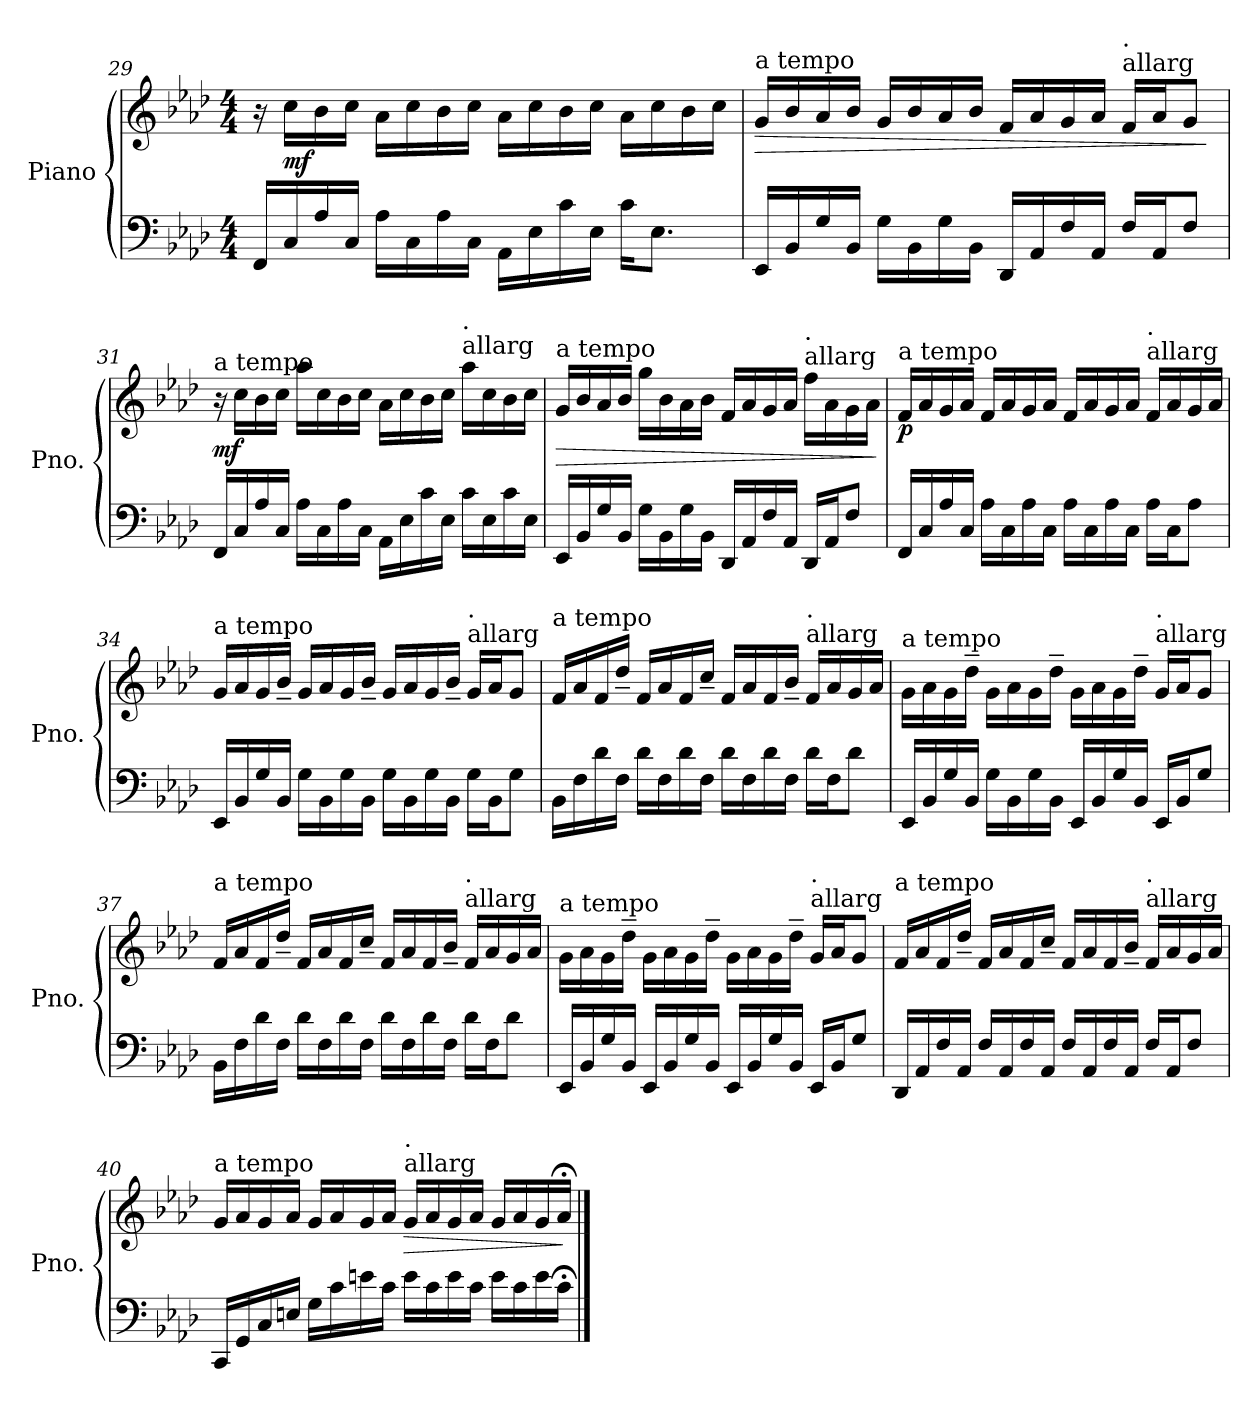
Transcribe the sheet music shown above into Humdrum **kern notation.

**kern	**kern	**dynam
*part1	*part1	*part1
*staff2	*staff1	*staff1/2
*I"Piano	*	*
*I'Pno.	*	*
!!LO:PB:g=z
*clefF4	*clefG2	*
*k[b-e-a-d-]	*k[b-e-a-d-]	*
*M4/4	*M4/4	*
=29	=29	=29
16FF/LL	16r	.
!	!	!LO:DY:b
16C/	16cc\LL	mf
16A-/	16b-\	.
16C/JJ	16cc\JJ	.
16A-\LL	16a-\LL	.
16C\	16cc\	.
16A-\	16b-\	.
16C\JJ	16cc\JJ	.
16AA-\LL	16a-\LL	.
16E-\	16cc\	.
16c\	16b-\	.
16E-\JJ	16cc\JJ	.
16c\KL	16a-\LL	.
8.E-\J	16cc\	.
.	16b-\	.
.	16cc\JJ	.
=30	=30	=30
*	*MM60	*
!	!LO:TX:a:t=a tempo	!
!	!	!LO:HP:b
16EE-/LL	16g/LL	>
16BB-/	16b-/	.
16G/	16a-/	.
16BB-/JJ	16b-/JJ	.
16G\LL	16g/LL	.
16BB-\	16b-/	.
16G\	16a-/	.
16BB-\JJ	16b-/JJ	.
16DD-/LL	16f/LL	.
16AA-/	16a-/	.
16F/	16g/	.
16AA-/JJ	16a-/JJ	.
*	*MM50	*
!	!LO:TX:a:t=allarg	!
!	!LO:TX:t=.	!
16F/LL	16f/LL	.
16AA-/J	16a-/J	.
8F/J	8g/J	.
.	.	]
=31	=31	=31
!	!LO:TX:a:t=a tempo	!
!	!	!LO:DY:b
16FF/LL	16r	mf
*	*MM60	*
16C/	16cc\LL	.
16A-/	16b-\	.
16C/JJ	16cc\JJ	.
16A-\LL	16aa-\LL	.
16C\	16cc\	.
16A-\	16b-\	.
16C\JJ	16cc\JJ	.
16AA-\LL	16a-\LL	.
16E-\	16cc\	.
16c\	16b-\	.
16E-\JJ	16cc\JJ	.
*	*MM50	*
!	!LO:TX:a:t=allarg	!
!	!LO:TX:t=.	!
16c\LL	16aa-\LL	.
16E-\	16cc\	.
16c\	16b-\	.
16E-\JJ	16cc\JJ	.
!!LO:LB:g=z
=32	=32	=32
*	*MM60	*
!	!LO:TX:a:t=a tempo	!
!	!	!LO:HP:b
16EE-/LL	16g/LL	>
16BB-/	16b-/	.
16G/	16a-/	.
16BB-/JJ	16b-/JJ	.
16G\LL	16gg\LL	.
16BB-\	16b-\	.
16G\	16a-\	.
16BB-\JJ	16b-\JJ	.
16DD-/LL	16f/LL	.
16AA-/	16a-/	.
16F/	16g/	.
16AA-/JJ	16a-/JJ	.
*	*MM50	*
!	!LO:TX:t=allarg	!
!	!LO:TX:t=.	!
16DD-/LL	16ff\LL	.
16AA-/J	16a-\	.
8F/J	16g\	.
.	16a-\JJ	.
.	.	]
=33	=33	=33
*	*MM60	*
!	!LO:TX:a:t=a tempo	!
!	!	!LO:DY:b
16FF/LL	16f/LL	p
16C/	16a-/	.
16A-/	16g/	.
16C/JJ	16a-/JJ	.
16A-\LL	16f/LL	.
16C\	16a-/	.
16A-\	16g/	.
16C\JJ	16a-/JJ	.
16A-\LL	16f/LL	.
16C\	16a-/	.
16A-\	16g/	.
16C\JJ	16a-/JJ	.
*	*MM50	*
!	!LO:TX:a:t=allarg	!
!	!LO:TX:t=.	!
16A-\LL	16f/LL	.
16C\J	16a-/	.
8A-\J	16g/	.
.	16a-/JJ	.
=34	=34	=34
*	*MM60	*
!	!LO:TX:a:t=a tempo	!
16EE-/LL	16g/LL	.
16BB-/	16a-/	.
16G/	16g/	.
16BB-/JJ	16b-~/JJ	.
16G\LL	16g/LL	.
16BB-\	16a-/	.
16G\	16g/	.
16BB-\JJ	16b-~/JJ	.
16G\LL	16g/LL	.
16BB-\	16a-/	.
16G\	16g/	.
16BB-\JJ	16b-~/JJ	.
*	*MM50	*
!	!LO:TX:a:t=allarg	!
!	!LO:TX:t=.	!
16G\LL	16g/LL	.
16BB-\J	16a-/J	.
8G\J	8g/J	.
!!LO:LB:g=z
=35	=35	=35
*	*MM60	*
!	!LO:TX:a:t=a tempo	!
16BB-\LL	16f/LL	.
16F\	16a-/	.
16d-\	16f/	.
16F\JJ	16dd-~/JJ	.
16d-\LL	16f/LL	.
16F\	16a-/	.
16d-\	16f/	.
16F\JJ	16cc~/JJ	.
16d-\LL	16f/LL	.
16F\	16a-/	.
16d-\	16f/	.
16F\JJ	16b-~/JJ	.
*	*MM50	*
!	!LO:TX:a:t=allarg	!
!	!LO:TX:t=.	!
16d-\LL	16f/LL	.
16F\J	16a-/	.
8d-\J	16g/	.
.	16a-/JJ	.
=36	=36	=36
*	*MM60	*
!	!LO:TX:t=a tempo	!
16EE-/LL	16g\LL	.
16BB-/	16a-\	.
16G/	16g\	.
16BB-/JJ	16dd-~\JJ	.
16G\LL	16g\LL	.
16BB-\	16a-\	.
16G\	16g\	.
16BB-\JJ	16dd-~\JJ	.
16EE-/LL	16g\LL	.
16BB-/	16a-\	.
16G/	16g\	.
16BB-/JJ	16dd-~\JJ	.
*	*MM50	*
!	!LO:TX:a:t=allarg	!
!	!LO:TX:t=.	!
16EE-/LL	16g/LL	.
16BB-/J	16a-/J	.
8G/J	8g/J	.
=37	=37	=37
*	*MM60	*
!	!LO:TX:a:t=a tempo	!
16BB-\LL	16f/LL	.
16F\	16a-/	.
16d-\	16f/	.
16F\JJ	16dd-~/JJ	.
16d-\LL	16f/LL	.
16F\	16a-/	.
16d-\	16f/	.
16F\JJ	16cc~/JJ	.
16d-\LL	16f/LL	.
16F\	16a-/	.
16d-\	16f/	.
16F\JJ	16b-~/JJ	.
*	*MM50	*
!	!LO:TX:a:t=allarg	!
!	!LO:TX:t=.	!
16d-\LL	16f/LL	.
16F\J	16a-/	.
8d-\J	16g/	.
.	16a-/JJ	.
!!LO:LB:g=z
=38	=38	=38
*	*MM60	*
!	!LO:TX:t=a tempo	!
16EE-/LL	16g\LL	.
16BB-/	16a-\	.
16G/	16g\	.
16BB-/JJ	16dd-~\JJ	.
16EE-/LL	16g\LL	.
16BB-/	16a-\	.
16G/	16g\	.
16BB-/JJ	16dd-~\JJ	.
16EE-/LL	16g\LL	.
16BB-/	16a-\	.
16G/	16g\	.
16BB-/JJ	16dd-~\JJ	.
*	*MM50	*
!	!LO:TX:a:t=allarg	!
!	!LO:TX:t=.	!
16EE-/LL	16g/LL	.
16BB-/J	16a-/J	.
8G/J	8g/J	.
=39	=39	=39
*	*MM60	*
!	!LO:TX:a:t=a tempo	!
16DD-/LL	16f/LL	.
16AA-/	16a-/	.
16F/	16f/	.
16AA-/JJ	16dd-~/JJ	.
16F/LL	16f/LL	.
16AA-/	16a-/	.
16F/	16f/	.
16AA-/JJ	16cc~/JJ	.
16F/LL	16f/LL	.
16AA-/	16a-/	.
16F/	16f/	.
16AA-/JJ	16b-~/JJ	.
*	*MM50	*
!	!LO:TX:a:t=allarg	!
!	!LO:TX:t=.	!
16F/LL	16f/LL	.
16AA-/J	16a-/	.
8F/J	16g/	.
.	16a-/JJ	.
!!LO:LB:g=z
=40	=40	=40
*	*MM60	*
!	!LO:TX:a:t=a tempo	!
16CC/LL	16g/LL	.
16GG/	16a-/	.
16C/	16g/	.
16En/JJ	16a-/JJ	.
16G\LL	16g/LL	.
16c\	16a-/	.
16en\	16g/	.
16c\JJ	16a-/JJ	.
*	*MM50	*
!	!LO:TX:a:t=allarg	!
!	!LO:TX:t=.	!
!	!	!LO:HP:b
16e\LL	16g/LL	>
16c\	16a-/	.
16e\	16g/	.
16c\JJ	16a-/JJ	.
16e\LL	16g/LL	.
16c\	16a-/	.
16e\	16g/	.
16c;<\JJ	16a-;</JJ	.
.	.	]
==	==	==
*-	*-	*-
